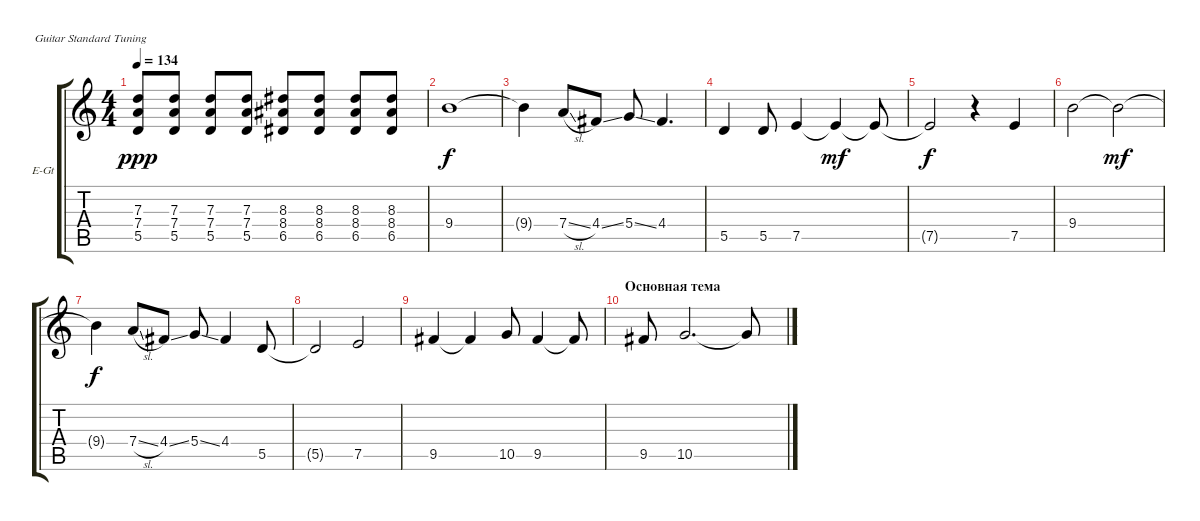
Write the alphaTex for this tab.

\defaultSystemsLayout 4
\bracketExtendMode groupsimilarinstruments
\firstSystemTrackNameOrientation horizontal
\otherSystemsTrackNameOrientation horizontal
\track ("Electric Guitar (Drive)" "E-Gt") {instrument overdrivenguitar}
\staff {score tabs}
\tuning (E4 B3 G3 D3 A2 E2)
\ts (4 4)
\tempo 134
\clef g2
\ks c
(7.3 7.4 5.5).8{dy ppp} (5.5 7.4 7.3).8 (5.5 7.4 7.3).8 (5.5 7.4 7.3).8 (8.3 8.4 6.5).8 (8.3 8.4 6.5).8 (8.3 8.4 6.5).8 (8.3 8.4 6.5).8 |
9.4.1{dy f} |
9.4{t}.4 7.4{sl}.8 4.4{ss}.8 5.4{ss}.8 4.4.4{d} |
5.5.4 5.5.8 7.5.4 7.5{t}.4{dy mf} 7.5{t}.8 |
7.5{t}.2{dy f} r.4 7.5.4 |
9.4.2 9.4{t}.2{dy mf} |
9.4{t}.4{dy f} 7.4{sl}.8 4.4{ss}.8 5.4{ss}.8 4.4.4 5.5.8 |
5.5{t}.2 7.5.2 |
9.5.4 9.5{t}.4 10.5.8 9.5.4 9.5{t}.8 |
\section ("" "Основная тема")
9.5.8 10.5.2{d} 10.5{t}.8
